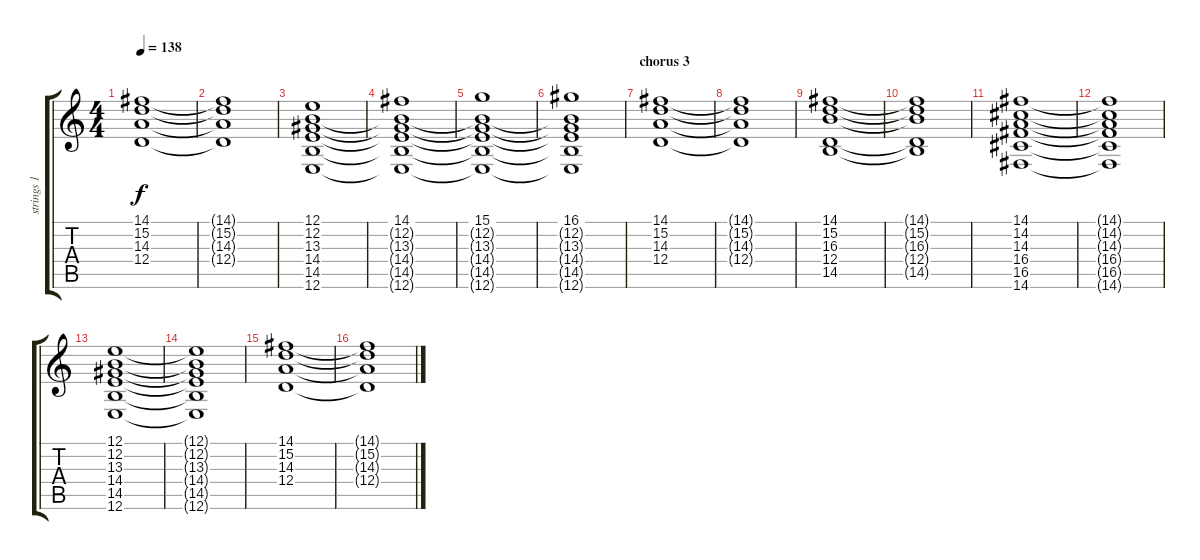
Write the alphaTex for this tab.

\track ("strings 1" "strings 1") {instrument stringensemble1}
\staff {score tabs}
\tuning (E4 B3 G3 D3 A2 E2) {hide}
\ts (4 4)
\tempo 138
\clef g2
\ks c
(14.1 15.2 14.3 12.4).1{dy f} |
(14.1{t} 15.2{t} 14.3{t} 12.4{t}).1 |
(12.1 12.2 13.3 14.4 14.5 12.6).1{volume 9} |
(14.1 12.2{t} 13.3{t} 14.4{t} 14.5{t} 12.6{t}).1 |
(15.1 12.2{t} 13.3{t} 14.4{t} 14.5{t} 12.6{t}).1 |
(16.1 12.2{t} 13.3{t} 14.4{t} 14.5{t} 12.6{t}).1 |
\section ("" "chorus 3")
(14.1 15.2 14.3 12.4).1{volume 7} |
(14.1{t} 15.2{t} 14.3{t} 12.4{t}).1 |
(14.1 15.2 16.3 12.4 14.5).1 |
(14.1{t} 15.2{t} 16.3{t} 12.4{t} 14.5{t}).1 |
(14.1 14.2 14.3 16.4 16.5 14.6).1 |
(14.1{t} 14.2{t} 14.3{t} 16.4{t} 16.5{t} 14.6{t}).1 |
(12.1 12.2 13.3 14.4 14.5 12.6).1 |
(12.1{t} 12.2{t} 13.3{t} 14.4{t} 14.5{t} 12.6{t}).1 |
(14.1 15.2 14.3 12.4).1 |
(14.1{t} 15.2{t} 14.3{t} 12.4{t}).1
